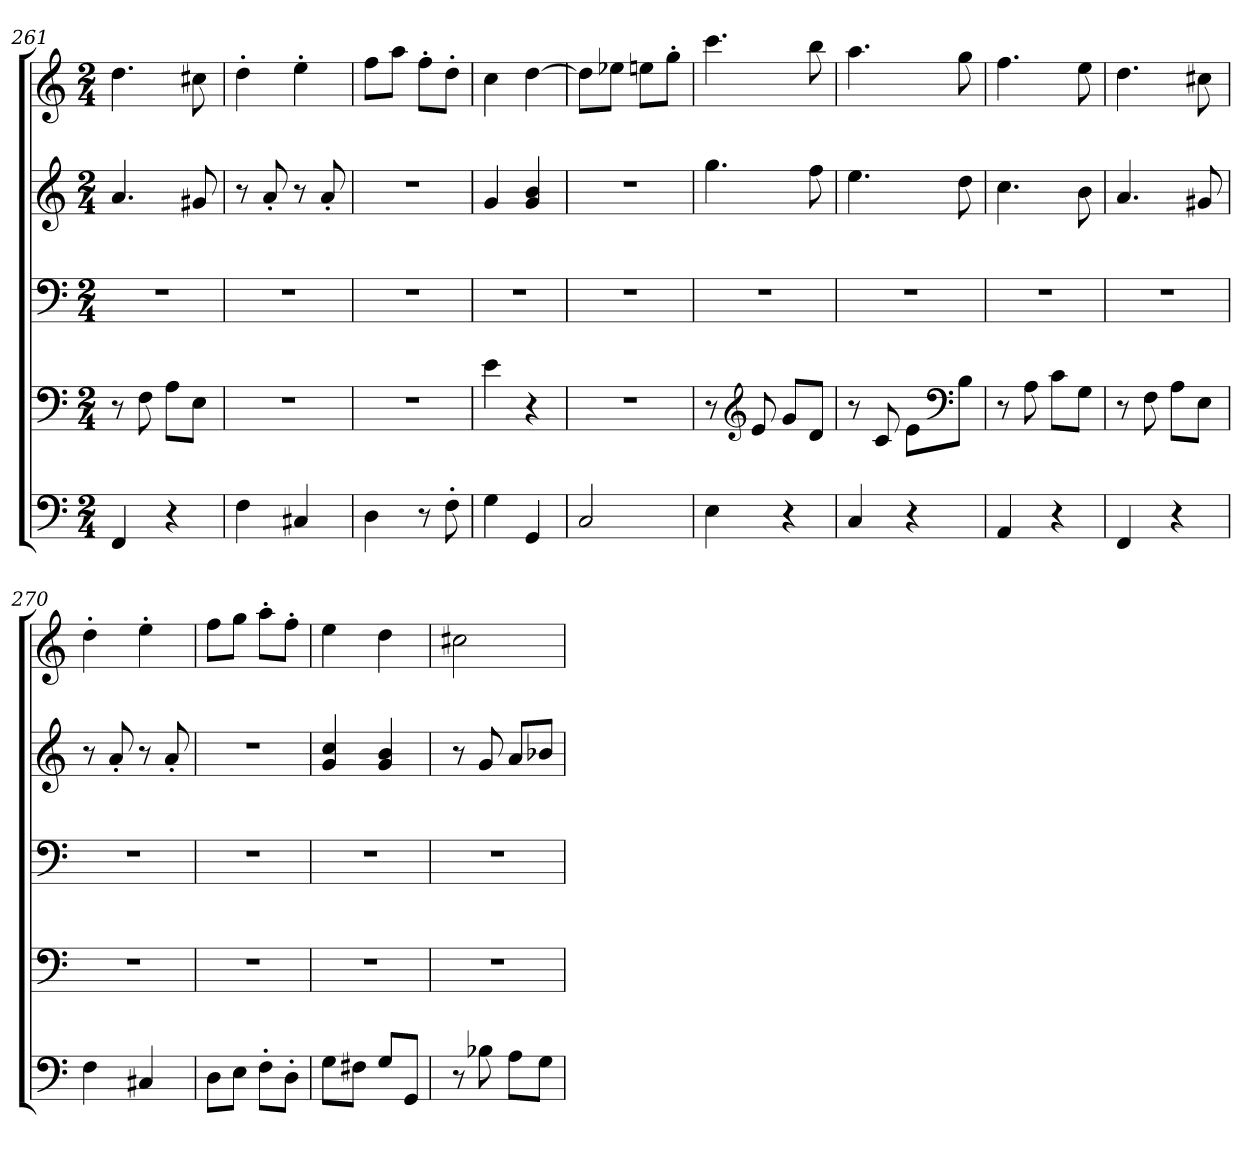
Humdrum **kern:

**kern	**kern	**kern	**kern	**kern
*part5	*part4	*part3	*part2	*part1
*staff5	*staff4	*staff3	*staff2	*staff1
*clefF4	*clefF4	*clefF4	*clefG2	*clefG2
*k[]	*k[]	*k[]	*k[]	*k[]
*M2/4	*M2/4	*M2/4	*M2/4	*M2/4
=261	=261	=261	=261	=261
4FF/	8r	2r	4.a/	4.dd\
.	8F\	.	.	.
4r	8A\L	.	.	.
.	8E\J	.	8g#X/	8cc#X\
=262	=262	=262	=262	=262
4F\	2r	2r	8r	4dd'\
.	.	.	8a'/	.
4C#X/	.	.	8r	4ee'\
.	.	.	8a'/	.
=263	=263	=263	=263	=263
4D\	2r	2r	2r	8ff\L
.	.	.	.	8aa\J
8r	.	.	.	8ff'\L
8F'\	.	.	.	8dd'\J
=264	=264	=264	=264	=264
4G\	4e\	2r	4g/	4cc\
4GG/	4r	.	4g/ 4b/	[4dd\
=265	=265	=265	=265	=265
2C/	2r	2r	2r	8dd\L]
*	*	*	*	*MM179
.	.	.	.	8ee-X\J
.	.	.	.	8een\L
.	.	.	.	8gg'\J
=266	=266	=266	=266	=266
*	*	*	*	*MM180
4E\	8r	2r	4.gg\	4.ccc\
*	*clefG2	*	*	*
.	8e/	.	.	.
4r	8g/L	.	.	.
.	8d/J	.	8ff\	8bb\
!!LO:PB:g=z
=267	=267	=267	=267	=267
4C/	8r	2r	4.ee\	4.aa\
.	8c/	.	.	.
4r	8e\L	.	.	.
*	*clefF4	*	*	*
.	8B\J	.	8dd\	8gg\
=268	=268	=268	=268	=268
4AA/	8r	2r	4.cc\	4.ff\
.	8A\	.	.	.
4r	8c\L	.	.	.
.	8G\J	.	8b\	8ee\
=269	=269	=269	=269	=269
4FF/	8r	2r	4.a/	4.dd\
.	8F\	.	.	.
4r	8A\L	.	.	.
.	8E\J	.	8g#X/	8cc#X\
=270	=270	=270	=270	=270
*	*	*	*	*MM180
4F\	2r	2r	8r	4dd'\
.	.	.	8a'/	.
4C#X/	.	.	8r	4ee'\
.	.	.	8a'/	.
=271	=271	=271	=271	=271
8D\L	2r	2r	2r	8ff\L
8E\J	.	.	.	8gg\J
8F'\L	.	.	.	8aa'\L
8D'\J	.	.	.	8ff'\J
=272	=272	=272	=272	=272
8G\L	2r	2r	4g/ 4cc/	4ee\
8F#X\J	.	.	.	.
*	*	*	*	*MM179
8G/L	.	.	4g/ 4b/	4dd\
8GG/J	.	.	.	.
=273	=273	=273	=273	=273
*	*	*	*	*MM180
8r	2r	2r	8r	2cc#X\
8B-X\	.	.	8g/	.
8A\L	.	.	8a/L	.
8G\J	.	.	8b-X/J	.
=	=	=	=	=
*-	*-	*-	*-	*-
